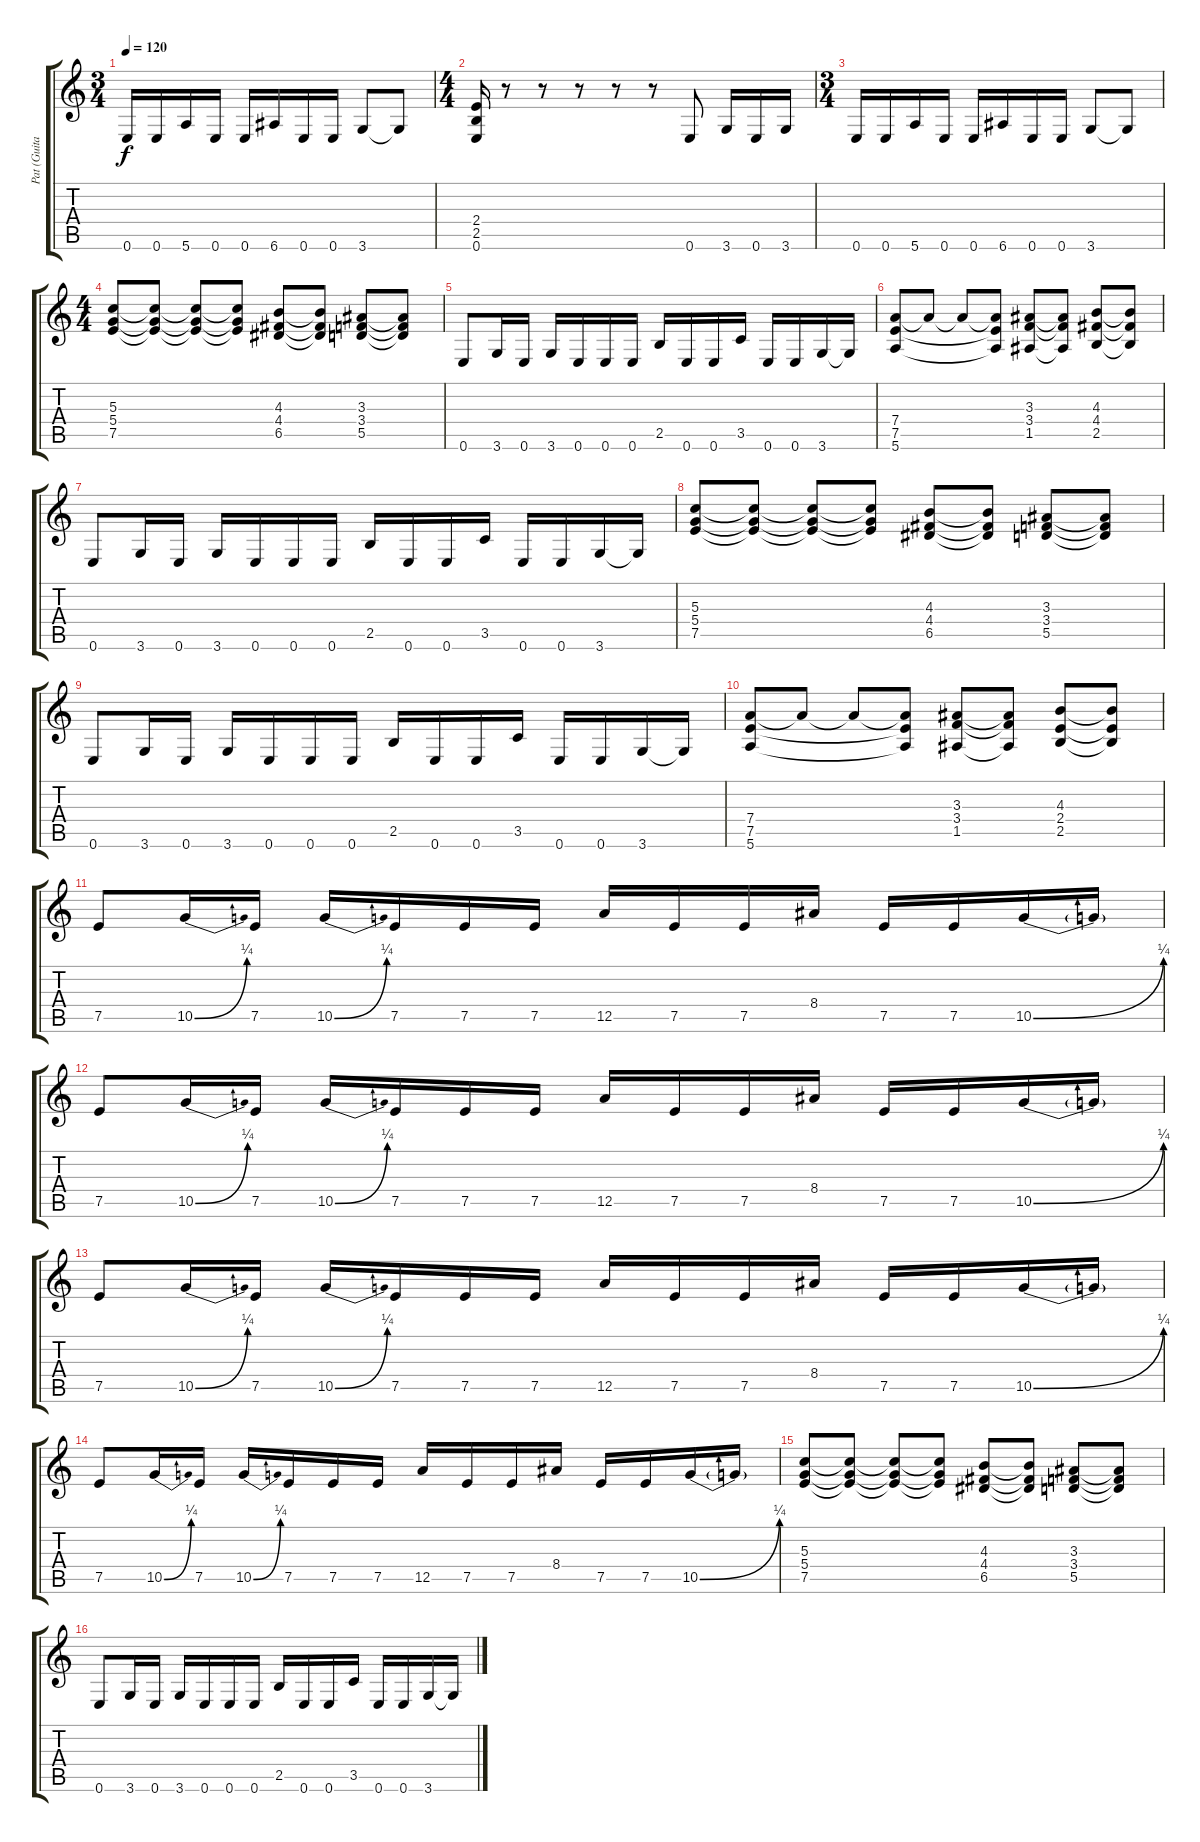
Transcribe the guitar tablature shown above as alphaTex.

\track ("Pat (Guitar)" "Pat (Guita") {instrument distortionguitar}
\staff {score tabs}
\tuning (E4 B3 G3 D3 A2 E2) {hide}
\ts (3 4)
\tempo 120
\clef g2
\ks c
0.6.16{dy f} 0.6.16 5.6.16 0.6.16 0.6.16 6.6.16 0.6.16 0.6.16 3.6.8 3.6{t}.8 |
\ts (4 4)
(2.4 2.5 0.6).16 r.8 r.8 r.8 r.8 r.8 0.6.8 3.6.16 0.6.16 3.6.16 |
\ts (3 4)
0.6.16 0.6.16 5.6.16 0.6.16 0.6.16 6.6.16 0.6.16 0.6.16 3.6.8 3.6{t}.8 |
\ts (4 4)
(5.3 5.4 7.5).8 (5.3{t} 5.4{t} 7.5{t}).8 (5.3{t} 5.4{t} 7.5{t}).8 (5.3{t} 5.4{t} 7.5{t}).8 (4.3 4.4 6.5).8 (4.3{t} 4.4{t} 6.5{t}).8 (3.3 3.4 5.5).8 (3.3{t} 3.4{t} 5.5{t}).8 |
0.6.8{instrument distortionguitar} 3.6.16 0.6.16 3.6.16 0.6.16 0.6.16 0.6.16 2.5.16 0.6.16 0.6.16 3.5.16 0.6.16 0.6.16 3.6.16 3.6{t}.16 |
(7.4 7.5 5.6).8 7.4{t}.8 7.4{t}.8 (7.4{t} 7.5{t} 5.6{t}).8 (3.3 3.4 1.5).8 (3.3{t} 3.4{t} 1.5{t}).8 (4.3 4.4 2.5).8 (4.3{t} 4.4{t} 2.5{t}).8 |
0.6.8{instrument distortionguitar} 3.6.16 0.6.16 3.6.16 0.6.16 0.6.16 0.6.16 2.5.16 0.6.16 0.6.16 3.5.16 0.6.16 0.6.16 3.6.16 3.6{t}.16 |
(5.3 5.4 7.5).8 (5.3{t} 5.4{t} 7.5{t}).8 (5.3{t} 5.4{t} 7.5{t}).8 (5.3{t} 5.4{t} 7.5{t}).8 (4.3 4.4 6.5).8 (4.3{t} 4.4{t} 6.5{t}).8 (3.3 3.4 5.5).8 (3.3{t} 3.4{t} 5.5{t}).8 |
0.6.8{instrument distortionguitar} 3.6.16 0.6.16 3.6.16 0.6.16 0.6.16 0.6.16 2.5.16 0.6.16 0.6.16 3.5.16 0.6.16 0.6.16 3.6.16 3.6{t}.16 |
(7.4 7.5 5.6).8 7.4{t}.8 7.4{t}.8 (7.4{t} 7.5{t} 5.6{t}).8 (3.3 3.4 1.5).8 (3.3{t} 3.4{t} 1.5{t}).8 (4.3 2.4 2.5).8 (4.3{t} 2.4{t} 2.5{t}).8 |
7.5.8{instrument electricguitarclean} 10.5{be (bend 0 0 60 1)}.16 7.5.16 10.5{be (bend 0 0 60 1)}.16 7.5.16 7.5.16 7.5.16 12.5.16 7.5.16 7.5.16 8.4.16 7.5.16 7.5.16 10.5{be (bend 0 0 60 1)}.16 10.5{t}.16 |
7.5.8 10.5{be (bend 0 0 60 1)}.16 7.5.16 10.5{be (bend 0 0 60 1)}.16 7.5.16 7.5.16 7.5.16 12.5.16 7.5.16 7.5.16 8.4.16 7.5.16 7.5.16 10.5{be (bend 0 0 60 1)}.16 10.5{t}.16 |
7.5.8 10.5{be (bend 0 0 60 1)}.16 7.5.16 10.5{be (bend 0 0 60 1)}.16 7.5.16 7.5.16 7.5.16 12.5.16 7.5.16 7.5.16 8.4.16 7.5.16 7.5.16 10.5{be (bend 0 0 60 1)}.16 10.5{t}.16 |
7.5.8 10.5{be (bend 0 0 60 1)}.16 7.5.16 10.5{be (bend 0 0 60 1)}.16 7.5.16 7.5.16 7.5.16 12.5.16 7.5.16 7.5.16 8.4.16 7.5.16 7.5.16 10.5{be (bend 0 0 60 1)}.16 10.5{t}.16 |
(5.3 5.4 7.5).8 (5.3{t} 5.4{t} 7.5{t}).8 (5.3{t} 5.4{t} 7.5{t}).8 (5.3{t} 5.4{t} 7.5{t}).8 (4.3 4.4 6.5).8 (4.3{t} 4.4{t} 6.5{t}).8 (3.3 3.4 5.5).8 (3.3{t} 3.4{t} 5.5{t}).8 |
0.6.8{instrument distortionguitar} 3.6.16 0.6.16 3.6.16 0.6.16 0.6.16 0.6.16 2.5.16 0.6.16 0.6.16 3.5.16 0.6.16 0.6.16 3.6.16 3.6{t}.16
